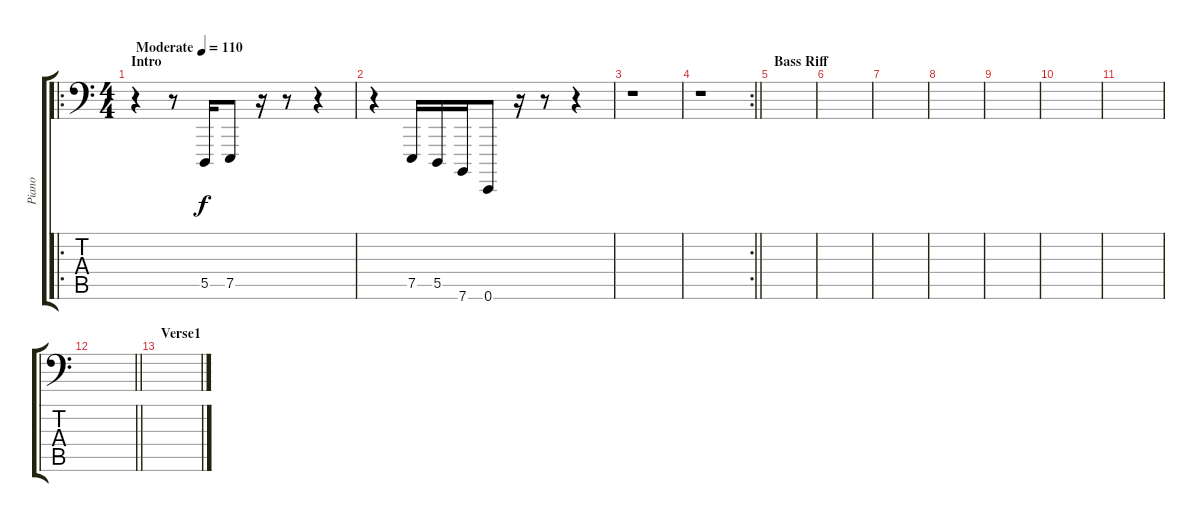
\track ("Piano" "Piano") {instrument acousticgrandpiano}
\staff {score tabs}
\tuning (E2 B1 G1 D1 A0 E0) {hide}
\ro
\ts (4 4)
\section ("" "Intro")
\tempo (110 "Moderate")
\clef f4
\ks c
r.4{dy f instrument acousticgrandpiano} r.8 5.5.16 7.5.8 r.16 r.8 r.4 |
r.4 7.5.16 5.5.16 7.6.16 0.6.8 r.16 r.8 r.4 |
r.1 |
\rc 2
\barLineRight lightlight
r.1 |
\section ("" "Bass Riff")
|
|
|
|
|
|
|
\barLineRight lightlight
|
\section ("" "Verse1")
